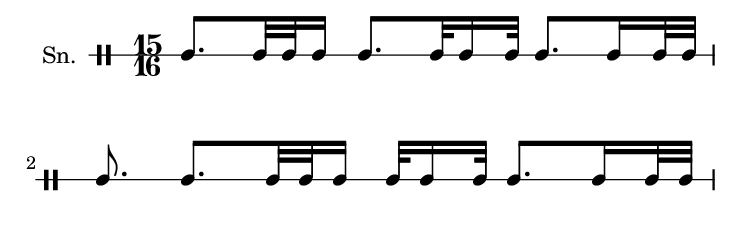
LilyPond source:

\version "2.18.2"
#(set! paper-alist (cons '("my size" . (cons (* 5 in) (* 3 in))) paper-alist))

\paper {
  indent = 0\mm
  line-width = 110\mm
  oddHeaderMarkup = ""
  evenHeaderMarkup = ""
  oddFooterMarkup = ""
  evenFooterMarkup = ""
  #(set-paper-size "my size")
}
notes = \drummode {
  \stemUp \time 15/16  tomml8. [ tomml32 tomml32 tomml16 ] tomml8. [ tomml32 tomml16 tomml32 ] tomml8. [ tomml16 tomml32 tomml32 ] tomml8. tomml8. [ tomml32 tomml32 tomml16 ] [ tomml32 tomml16 tomml32 ] tomml8. [ tomml16 tomml32 tomml32 ]}

\score {
  <<
    \new DrumStaff \with {
      \override StaffSymbol.line-count = #1
      \override BarLine.bar-extent = #'(-1 . 1)
      \override Slur.transparent = ##t
\override StemTremolo #'slope = #0.5
\override StemTremolo #'beam-thickness = #0.25
\override StemTremolo #'beam-width = #1.75
\override StemTremolo #'Y-offset = #2.25
    } <<
      \set Staff.instrumentName = #"Sn."
      \notes
    >>
  >>
  }

